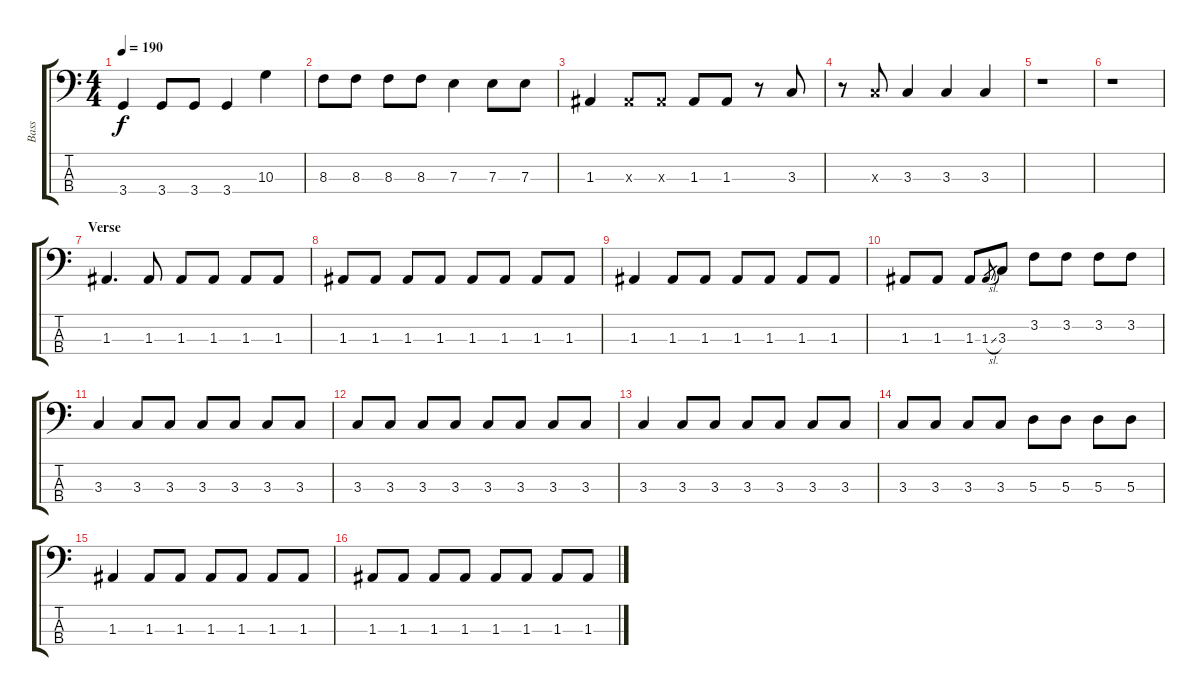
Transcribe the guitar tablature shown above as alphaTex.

\track ("Bass" "Bass") {instrument electricbassfinger}
\staff {score tabs}
\tuning (G2 D2 A1 E1) {hide}
\ts (4 4)
\tempo 190
\clef f4
\ks c
3.4.4{dy f} 3.4.8 3.4.8 3.4.4 10.3.4 |
8.3.8 8.3.8 8.3.8 8.3.8 7.3.4 7.3.8 7.3.8 |
1.3.4 1.3{x}.8 1.3{x}.8 1.3.8 1.3.8 r.8 3.3.8 |
r.8 3.3{x}.8 3.3.4 3.3.4 3.3.4 |
r.1 |
r.1 |
\section ("" "Verse")
1.3.4{d} 1.3.8 1.3.8 1.3.8 1.3.8 1.3.8 |
1.3.8 1.3.8 1.3.8 1.3.8 1.3.8 1.3.8 1.3.8 1.3.8 |
1.3.4 1.3.8 1.3.8 1.3.8 1.3.8 1.3.8 1.3.8 |
1.3.8 1.3.8 1.3.8 1.3{sl}.8{gr} 3.3.8 3.2.8 3.2.8 3.2.8 3.2.8 |
3.3.4 3.3.8 3.3.8 3.3.8 3.3.8 3.3.8 3.3.8 |
3.3.8 3.3.8 3.3.8 3.3.8 3.3.8 3.3.8 3.3.8 3.3.8 |
3.3.4 3.3.8 3.3.8 3.3.8 3.3.8 3.3.8 3.3.8 |
3.3.8 3.3.8 3.3.8 3.3.8 5.3.8 5.3.8 5.3.8 5.3.8 |
1.3.4 1.3.8 1.3.8 1.3.8 1.3.8 1.3.8 1.3.8 |
1.3.8 1.3.8 1.3.8 1.3.8 1.3.8 1.3.8 1.3.8 1.3.8
